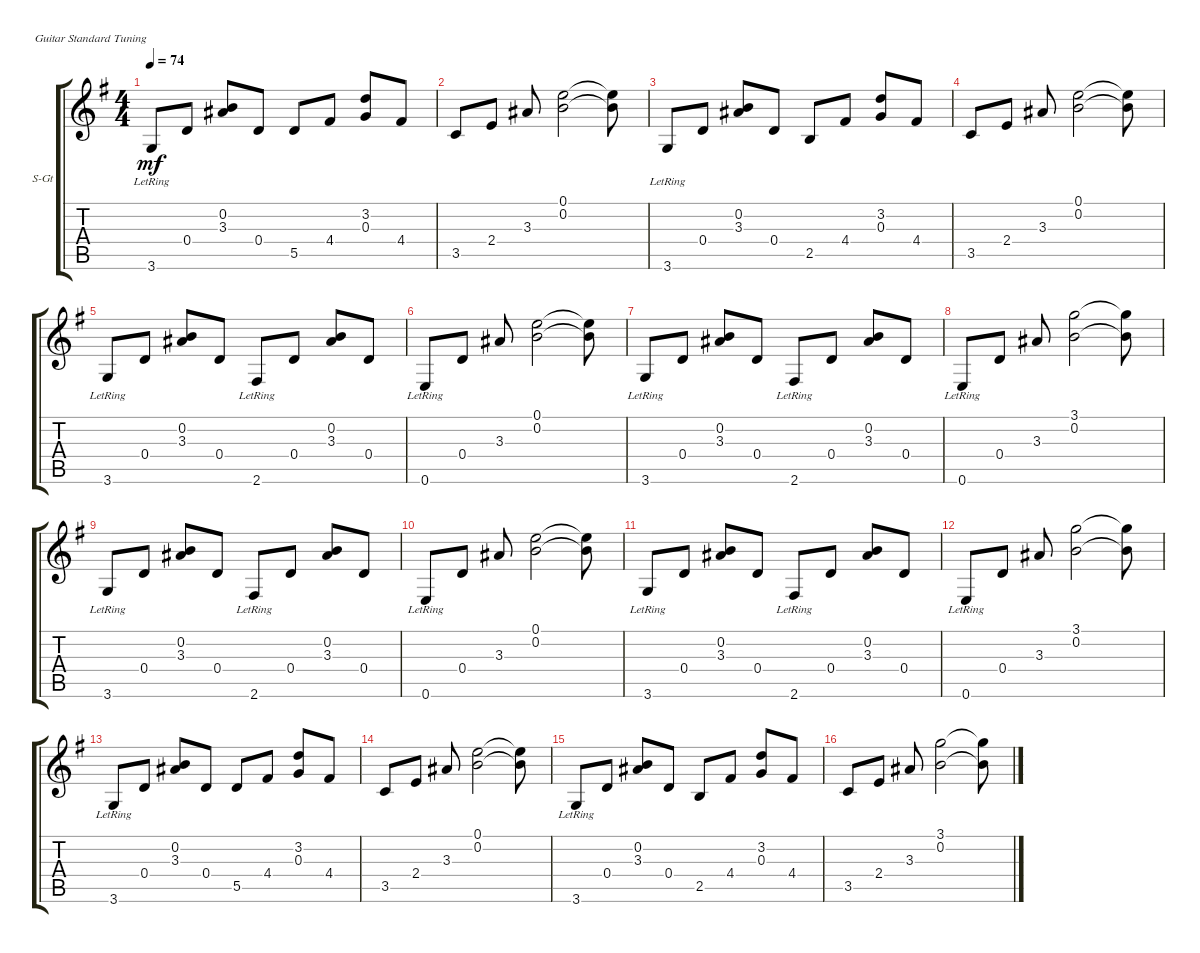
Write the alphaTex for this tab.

\defaultSystemsLayout 4
\bracketExtendMode groupsimilarinstruments
\firstSystemTrackNameOrientation horizontal
\otherSystemsTrackNameOrientation horizontal
\track ("Steel Guitar" "S-Gt") {instrument acousticguitarsteel}
\staff {score tabs}
\tuning (E4 B3 G3 D3 A2 E2)
\ts (4 4)
\tempo 74
\clef g2
\ks g
3.6{lr}.8{dy mf} 0.4.8 (3.3 0.2).8 0.4.8 5.5.8 4.4.8 (0.3 3.2).8 4.4.8 |
3.5.8 2.4.8 3.3.8 (0.2 0.1).2 (0.2{t} 0.1{t}).8 |
3.6{lr}.8 0.4.8 (3.3 0.2).8 0.4.8 2.5.8 4.4.8 (0.3 3.2).8 4.4.8 |
3.5.8 2.4.8 3.3.8 (0.2 0.1).2 (0.2{t} 0.1{t}).8 |
3.6{lr}.8 0.4.8 (3.3 0.2).8 0.4.8 2.6{lr}.8 0.4.8 (3.3 0.2).8 0.4.8 |
0.6{lr}.8 0.4.8 3.3.8 (0.2 0.1).2 (0.2{t} 0.1{t}).8 |
3.6{lr}.8 0.4.8 (3.3 0.2).8 0.4.8 2.6{lr}.8 0.4.8 (3.3 0.2).8 0.4.8 |
0.6{lr}.8 0.4.8 3.3.8 (0.2 3.1).2 (0.2{t} 3.1{t}).8 |
3.6{lr}.8 0.4.8 (3.3 0.2).8 0.4.8 2.6{lr}.8 0.4.8 (3.3 0.2).8 0.4.8 |
0.6{lr}.8 0.4.8 3.3.8 (0.2 0.1).2 (0.2{t} 0.1{t}).8 |
3.6{lr}.8 0.4.8 (3.3 0.2).8 0.4.8 2.6{lr}.8 0.4.8 (3.3 0.2).8 0.4.8 |
0.6{lr}.8 0.4.8 3.3.8 (0.2 3.1).2 (0.2{t} 3.1{t}).8 |
3.6{lr}.8 0.4.8 (3.3 0.2).8 0.4.8 5.5.8 4.4.8 (0.3 3.2).8 4.4.8 |
3.5.8 2.4.8 3.3.8 (0.2 0.1).2 (0.2{t} 0.1{t}).8 |
3.6{lr}.8 0.4.8 (3.3 0.2).8 0.4.8 2.5.8 4.4.8 (0.3 3.2).8 4.4.8 |
3.5.8 2.4.8 3.3.8 (0.2 3.1).2 (0.2{t} 3.1{t}).8
